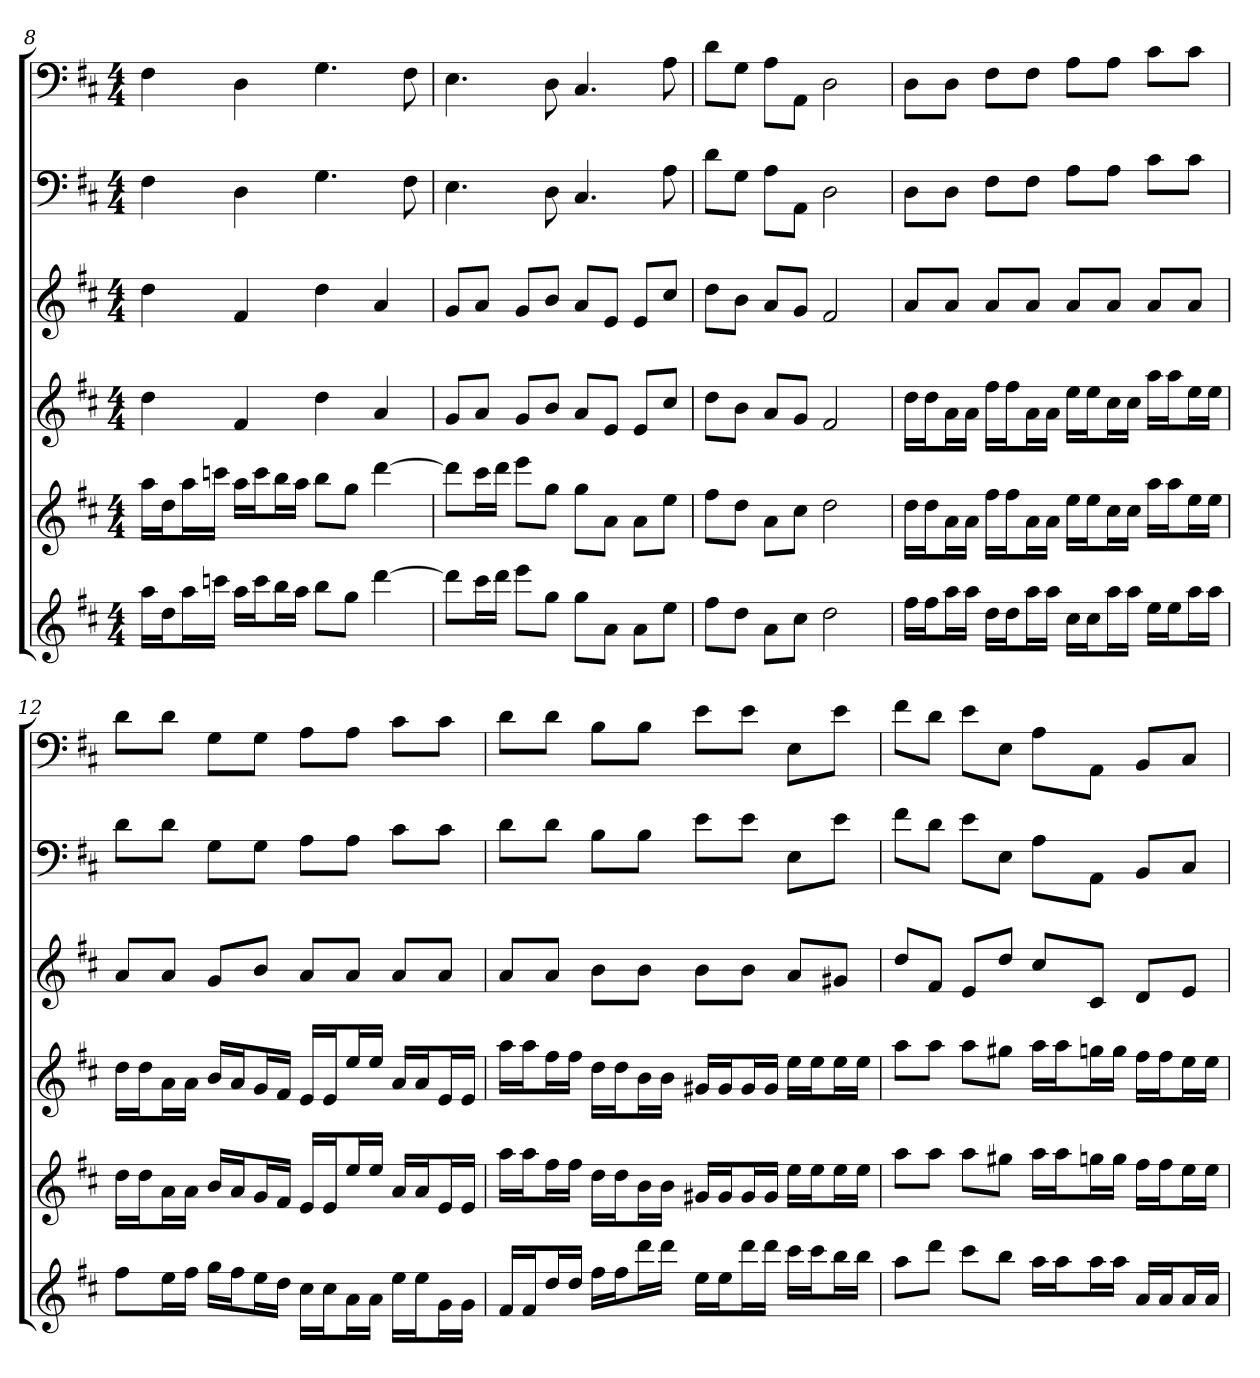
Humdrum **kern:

**kern	**kern	**kern	**kern	**kern	**kern
*part6	*part5	*part4	*part3	*part2	*part1
*staff6	*staff5	*staff4	*staff3	*staff2	*staff1
*k[f#c#]	*k[f#c#]	*k[f#c#]	*k[f#c#]	*k[f#c#]	*k[f#c#]
*D:	*D:	*D:	*D:	*D:	*D:
*M4/4	*M4/4	*M4/4	*M4/4	*M4/4	*M4/4
=8	=8	=8	=8	=8	=8
16aaLL	16aaLL	4dd	4dd	4F#	4F#
16ddJ	16ddJ	.	.	.	.
16aaL	16aaL	.	.	.	.
16cccnJJ	16cccnJJ	.	.	.	.
16aaLL	16aaLL	4f#	4f#	4D	4D
16cccJ	16cccJ	.	.	.	.
16bbL	16bbL	.	.	.	.
16aaJJ	16aaJJ	.	.	.	.
8bbL	8bbL	4dd	4dd	4.G	4.G
8ggJ	8ggJ	.	.	.	.
[4ddd	[4ddd	4a	4a	.	.
.	.	.	.	8F#	8F#
=9	=9	=9	=9	=9	=9
8dddL]	8dddL]	8gL	8gL	4.E	4.E
16ccc#L	16ccc#L	8aJ	8aJ	.	.
16dddJJ	16dddJJ	.	.	.	.
8eeeL	8eeeL	8gL	8gL	.	.
8ggJ	8ggJ	8bJ	8bJ	8D	8D
8ggL	8ggL	8aL	8aL	4.C#	4.C#
8aJ	8aJ	8eJ	8eJ	.	.
8aL	8aL	8eL	8eL	.	.
8eeJ	8eeJ	8cc#J	8cc#J	8A	8A
=10	=10	=10	=10	=10	=10
8ff#L	8ff#L	8ddL	8ddL	8dL	8dL
8ddJ	8ddJ	8bJ	8bJ	8GJ	8GJ
8aL	8aL	8aL	8aL	8AL	8AL
8cc#J	8cc#J	8gJ	8gJ	8AAJ	8AAJ
2dd	2dd	2f#	2f#	2D	2D
=11	=11	=11	=11	=11	=11
16ff#LL	16ddLL	16ddLL	8aL	8DL	8DL
16ff#J	16ddJ	16ddJ	.	.	.
16aaL	16aL	16aL	8aJ	8DJ	8DJ
16aaJJ	16aJJ	16aJJ	.	.	.
16ddLL	16ff#LL	16ff#LL	8aL	8F#L	8F#L
16ddJ	16ff#J	16ff#J	.	.	.
16aaL	16aL	16aL	8aJ	8F#J	8F#J
16aaJJ	16aJJ	16aJJ	.	.	.
16cc#LL	16eeLL	16eeLL	8aL	8AL	8AL
16cc#J	16eeJ	16eeJ	.	.	.
16aaL	16cc#L	16cc#L	8aJ	8AJ	8AJ
16aaJJ	16cc#JJ	16cc#JJ	.	.	.
16eeLL	16aaLL	16aaLL	8aL	8c#L	8c#L
16eeJ	16aaJ	16aaJ	.	.	.
16aaL	16eeL	16eeL	8aJ	8c#J	8c#J
16aaJJ	16eeJJ	16eeJJ	.	.	.
=12	=12	=12	=12	=12	=12
8ff#L	16ddLL	16ddLL	8aL	8dL	8dL
.	16ddJ	16ddJ	.	.	.
16eeL	16aL	16aL	8aJ	8dJ	8dJ
16ff#JJ	16aJJ	16aJJ	.	.	.
16ggLL	16bLL	16bLL	8gL	8GL	8GL
16ff#J	16aJ	16aJ	.	.	.
16eeL	16gL	16gL	8bJ	8GJ	8GJ
16ddJJ	16f#JJ	16f#JJ	.	.	.
16cc#LL	16eLL	16eLL	8aL	8AL	8AL
16cc#J	16eJ	16eJ	.	.	.
16aL	16eeL	16eeL	8aJ	8AJ	8AJ
16aJJ	16eeJJ	16eeJJ	.	.	.
16eeLL	16aLL	16aLL	8aL	8c#L	8c#L
16eeJ	16aJ	16aJ	.	.	.
16gL	16eL	16eL	8aJ	8c#J	8c#J
16gJJ	16eJJ	16eJJ	.	.	.
=13	=13	=13	=13	=13	=13
16f#LL	16aaLL	16aaLL	8aL	8dL	8dL
16f#J	16aaJ	16aaJ	.	.	.
16ddL	16ff#L	16ff#L	8aJ	8dJ	8dJ
16ddJJ	16ff#JJ	16ff#JJ	.	.	.
16ff#LL	16ddLL	16ddLL	8bL	8BL	8BL
16ff#J	16ddJ	16ddJ	.	.	.
16dddL	16bL	16bL	8bJ	8BJ	8BJ
16dddJJ	16bJJ	16bJJ	.	.	.
16eeLL	16g#XLL	16g#XLL	8bL	8eL	8eL
16eeJ	16g#J	16g#J	.	.	.
16dddL	16g#L	16g#L	8bJ	8eJ	8eJ
16dddJJ	16g#JJ	16g#JJ	.	.	.
16ccc#LL	16eeLL	16eeLL	8aL	8EL	8EL
16ccc#J	16eeJ	16eeJ	.	.	.
16bbL	16eeL	16eeL	8g#XJ	8eJ	8eJ
16bbJJ	16eeJJ	16eeJJ	.	.	.
=14	=14	=14	=14	=14	=14
8aaL	8aaL	8aaL	8ddL	8f#L	8f#L
8dddJ	8aaJ	8aaJ	8f#J	8dJ	8dJ
8ccc#L	8aaL	8aaL	8eL	8eL	8eL
8bbJ	8gg#XJ	8gg#XJ	8ddJ	8EJ	8EJ
16aaLL	16aaLL	16aaLL	8cc#L	8AL	8AL
16aaJ	16aaJ	16aaJ	.	.	.
16aaL	16ggnL	16ggnL	8c#J	8AAJ	8AAJ
16aaJJ	16ggJJ	16ggJJ	.	.	.
16aLL	16ff#LL	16ff#LL	8dL	8BBL	8BBL
16aJ	16ff#J	16ff#J	.	.	.
16aL	16eeL	16eeL	8eJ	8C#J	8C#J
16aJJ	16eeJJ	16eeJJ	.	.	.
=	=	=	=	=	=
*-	*-	*-	*-	*-	*-
